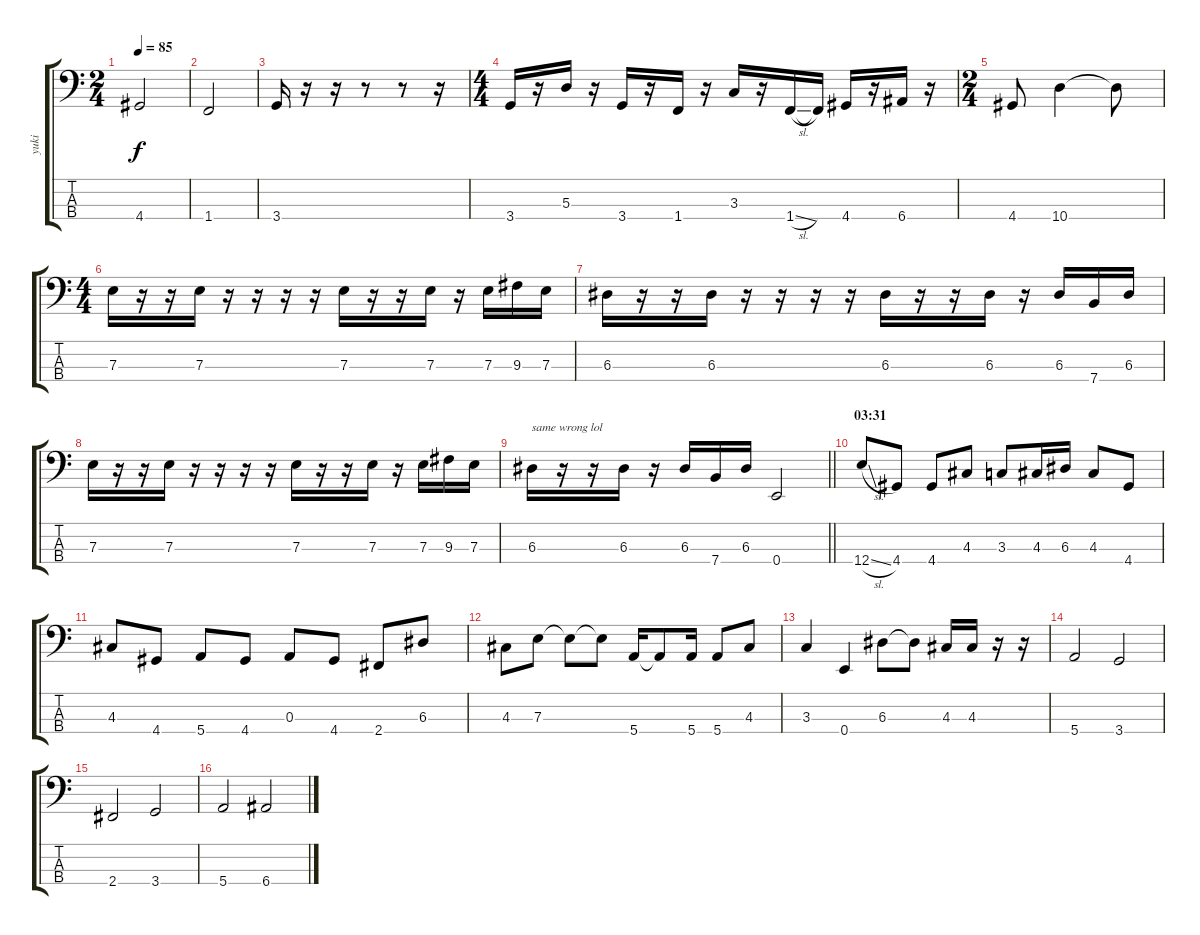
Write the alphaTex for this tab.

\track ("yuki" "yuki") {instrument electricbasspick}
\staff {score tabs}
\tuning (G2 D2 A1 E1) {hide}
\ts (2 4)
\tempo 85
\clef f4
\ks c
4.4.2{dy f} |
1.4.2 |
3.4.16 r.16 r.16 r.8 r.8 r.16 |
\ts (4 4)
3.4.16 r.16 5.3.16 r.16 3.4.16 r.16 1.4.16 r.16 3.3.16 r.16 1.4{sl}.16 1.4{t}.16 4.4.16 r.16 6.4.16 r.16 |
\ts (2 4)
4.4.8 10.4.4 10.4{t}.8 |
\ts (4 4)
7.3.16 r.16 r.16 7.3.16 r.16 r.16 r.16 r.16 7.3.16 r.16 r.16 7.3.16 r.16 7.3.16 9.3.16 7.3.16 |
6.3.16 r.16 r.16 6.3.16 r.16 r.16 r.16 r.16 6.3.16 r.16 r.16 6.3.16 r.16 6.3.16 7.4.16 6.3.16 |
7.3.16 r.16 r.16 7.3.16 r.16 r.16 r.16 r.16 7.3.16 r.16 r.16 7.3.16 r.16 7.3.16 9.3.16 7.3.16 |
\barLineRight lightlight
6.3.16{txt "same wrong lol"} r.16 r.16 6.3.16 r.16 6.3.16 7.4.16 6.3.16 0.4.2 |
\section ("" "03:31")
12.4{sl}.8 4.4.8 4.4.8 4.3.8 3.3.8 4.3.16 6.3.16 4.3.8 4.4.8 |
4.3.8 4.4.8 5.4.8 4.4.8 0.3.8 4.4.8 2.4.8 6.3.8 |
4.3.8 7.3.8 7.3{t}.8 7.3{t}.8 5.4.16 5.4{t}.8 5.4.16 5.4.8 4.3.8 |
3.3.4 0.4.4 6.3.8 6.3{t}.8 4.3.16 4.3.16 r.16 r.16 |
5.4.2 3.4.2 |
2.4.2 3.4.2 |
5.4.2 6.4.2
